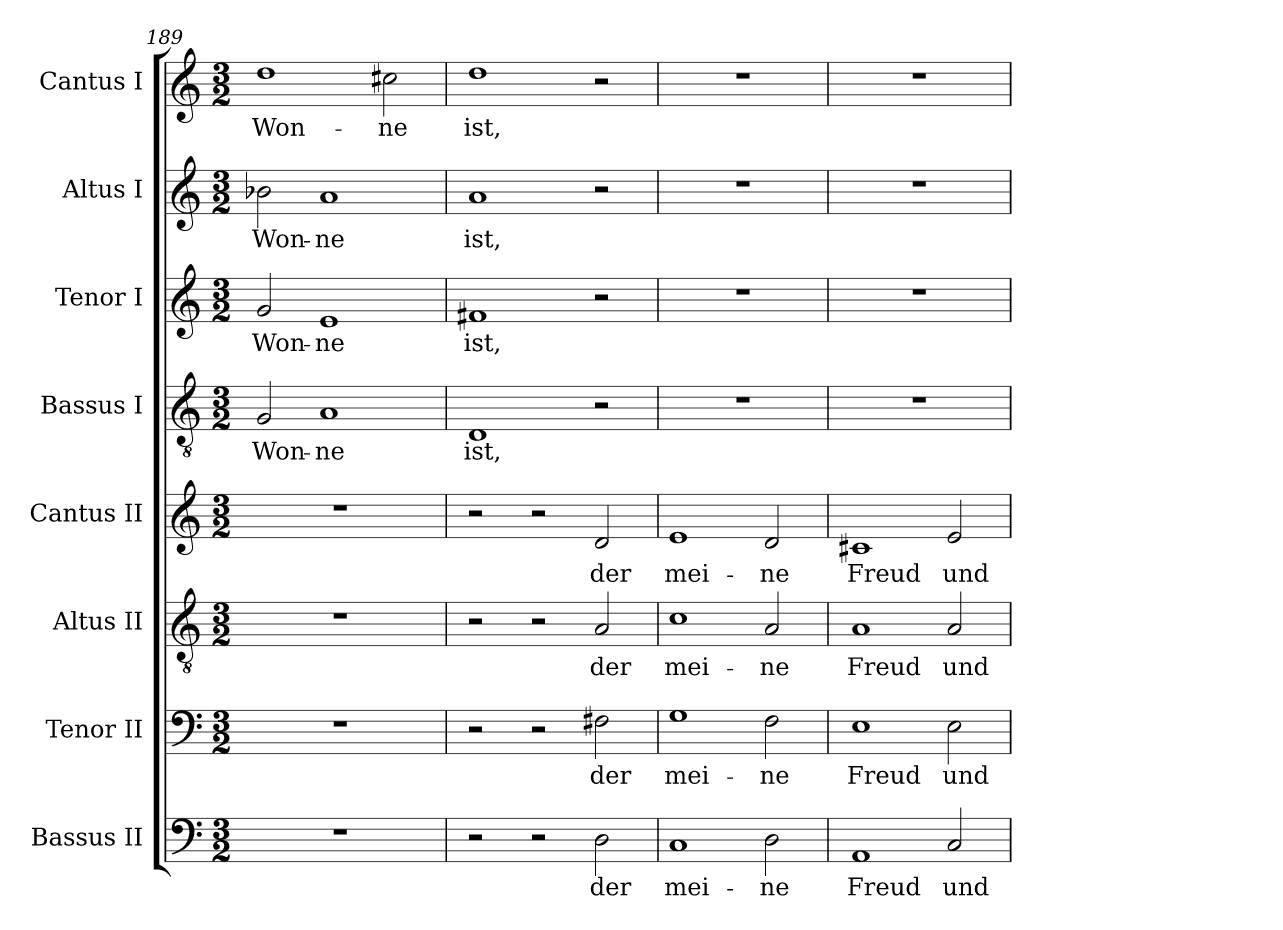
**kern	**text	**kern	**text	**kern	**text	**kern	**text	**kern	**text	**kern	**text	**kern	**text	**kern	**text
*part8	*part8	*part7	*part7	*part6	*part6	*part5	*part5	*part4	*part4	*part3	*part3	*part2	*part2	*part1	*part1
*staff8	*staff8	*staff7	*staff7	*staff6	*staff6	*staff5	*staff5	*staff4	*staff4	*staff3	*staff3	*staff2	*staff2	*staff1	*staff1
*I"Bassus II	*	*I"Tenor II	*	*I"Altus II	*	*I"Cantus II	*	*I"Bassus I	*	*I"Tenor I	*	*I"Altus I	*	*I"Cantus I	*
*I'B2	*	*I'T2	*	*I'A2	*	*I'C2	*	*I'B1	*	*I'T1	*	*I'A1	*	*I'C1	*
*clefF4	*	*clefF4	*	*clefGv2	*	*clefG2	*	*clefGv2	*	*clefG2	*	*clefG2	*	*clefG2	*
*k[]	*	*k[]	*	*k[]	*	*k[]	*	*k[]	*	*k[]	*	*k[]	*	*k[]	*
*C:	*	*C:	*	*C:	*	*C:	*	*C:	*	*C:	*	*C:	*	*C:	*
*M3/2	*	*M3/2	*	*M3/2	*	*M3/2	*	*M3/2	*	*M3/2	*	*M3/2	*	*M3/2	*
=189	=189	=189	=189	=189	=189	=189	=189	=189	=189	=189	=189	=189	=189	=189	=189
!	!	!	!	!	!	!	!	!	!LO:LY:b	!	!	!	!	!	!
!	!	!	!	!	!	!	!	!	!	!	!LO:LY:b	!	!	!	!
!	!	!	!	!	!	!	!	!	!	!	!	!	!LO:LY:b	!	!
!	!	!	!	!	!	!	!	!	!	!	!	!	!	!	!LO:LY:b
1.r	.	1.r	.	1.r	.	1.r	.	2G/	Won-	2g/	Won-	2b-X\	Won-	1dd	Won-
!	!	!	!	!	!	!	!	!	!LO:LY:b	!	!	!	!	!	!
!	!	!	!	!	!	!	!	!	!	!	!LO:LY:b	!	!	!	!
!	!	!	!	!	!	!	!	!	!	!	!	!	!LO:LY:b	!	!
.	.	.	.	.	.	.	.	1A	-ne	1e	-ne	1a	-ne	.	.
!	!	!	!	!	!	!	!	!	!	!	!	!	!	!	!LO:LY:b
.	.	.	.	.	.	.	.	.	.	.	.	.	.	2cc#X\	-ne
=190	=190	=190	=190	=190	=190	=190	=190	=190	=190	=190	=190	=190	=190	=190	=190
!	!	!	!	!	!	!	!	!	!LO:LY:b	!	!	!	!	!	!
!	!	!	!	!	!	!	!	!	!	!	!LO:LY:b	!	!	!	!
!	!	!	!	!	!	!	!	!	!	!	!	!	!LO:LY:b	!	!
!	!	!	!	!	!	!	!	!	!	!	!	!	!	!	!LO:LY:b
2r	.	2r	.	2r	.	2r	.	1D	ist,	1f#X	ist,	1a	ist,	1dd	ist,
2r	.	2r	.	2r	.	2r	.	.	.	.	.	.	.	.	.
!	!LO:LY:b	!	!	!	!	!	!	!	!	!	!	!	!	!	!
!	!	!	!LO:LY:b	!	!	!	!	!	!	!	!	!	!	!	!
!	!	!	!	!	!LO:LY:b	!	!	!	!	!	!	!	!	!	!
!	!	!	!	!	!	!	!LO:LY:b	!	!	!	!	!	!	!	!
2D\	der	2F#X\	der	2A/	der	2d/	der	2r	.	2r	.	2r	.	2r	.
=191	=191	=191	=191	=191	=191	=191	=191	=191	=191	=191	=191	=191	=191	=191	=191
!	!LO:LY:b	!	!	!	!	!	!	!	!	!	!	!	!	!	!
!	!	!	!LO:LY:b	!	!	!	!	!	!	!	!	!	!	!	!
!	!	!	!	!	!LO:LY:b	!	!	!	!	!	!	!	!	!	!
!	!	!	!	!	!	!	!LO:LY:b	!	!	!	!	!	!	!	!
1C	mei-	1G	mei-	1c	mei-	1e	mei-	1.r	.	1.r	.	1.r	.	1.r	.
!	!LO:LY:b	!	!	!	!	!	!	!	!	!	!	!	!	!	!
!	!	!	!LO:LY:b	!	!	!	!	!	!	!	!	!	!	!	!
!	!	!	!	!	!LO:LY:b	!	!	!	!	!	!	!	!	!	!
!	!	!	!	!	!	!	!LO:LY:b	!	!	!	!	!	!	!	!
2D\	-ne	2F\	-ne	2A/	-ne	2d/	-ne	.	.	.	.	.	.	.	.
=192	=192	=192	=192	=192	=192	=192	=192	=192	=192	=192	=192	=192	=192	=192	=192
!	!LO:LY:b	!	!	!	!	!	!	!	!	!	!	!	!	!	!
!	!	!	!LO:LY:b	!	!	!	!	!	!	!	!	!	!	!	!
!	!	!	!	!	!LO:LY:b	!	!	!	!	!	!	!	!	!	!
!	!	!	!	!	!	!	!LO:LY:b	!	!	!	!	!	!	!	!
1AA	Freud	1E	Freud	1A	Freud	1c#X	Freud	1.r	.	1.r	.	1.r	.	1.r	.
!	!LO:LY:b	!	!	!	!	!	!	!	!	!	!	!	!	!	!
!	!	!	!LO:LY:b	!	!	!	!	!	!	!	!	!	!	!	!
!	!	!	!	!	!LO:LY:b	!	!	!	!	!	!	!	!	!	!
!	!	!	!	!	!	!	!LO:LY:b	!	!	!	!	!	!	!	!
2C/	und	2E\	und	2A/	und	2e/	und	.	.	.	.	.	.	.	.
=	=	=	=	=	=	=	=	=	=	=	=	=	=	=	=
*-	*-	*-	*-	*-	*-	*-	*-	*-	*-	*-	*-	*-	*-	*-	*-
